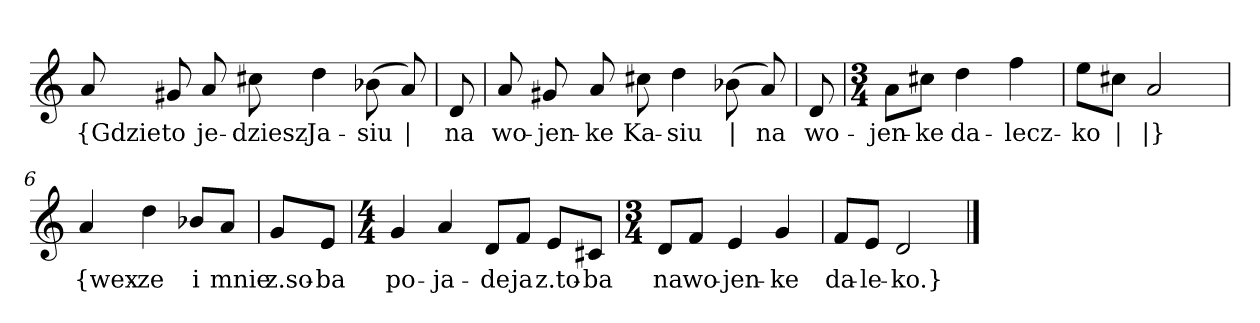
**kern	**text
*part1	*part1
*staff1	*staff1
*clefG2	*
*k[]	*
=	=
8a	{Gdzie
8g#X	to
8a	je-
8cc#X	-dziesz
4dd	Ja-
(8b-X	-siu
8a)	|
=1y	=1y
8d	na
=2	=2
8a	wo-
8g#X	-jen-
8a	-ke
8cc#X	Ka-
4dd	-siu
(8b-X	|
8a)	na
=3y	=3y
8d	wo-
=4	=4
*M3/4	*
8a\L	-jen-
8cc#X\J	-ke
4dd	da-
4ff	-lecz-
=5	=5
8ee\L	-ko
8cc#X\J	|
2a	|}
=6y	=6y
4a	{wex-
4dd	-ze
8b-X/L	i
8a/J	mnie
=7y	=7y
8g/L	z.so-
8e/J	-ba
=8	=8
*M4/4	*
4g	po-
4a	-ja-
8d/L	-de
8f/J	ja
8e/L	z.to-
8c#X/J	-ba
=9	=9
*M3/4	*
8d/L	na
8f/J	wo-
4e	-jen-
4g	-ke
=10	=10
8f/L	da-
8e/J	-le-
2d	-ko.}
==	==
*-	*-
